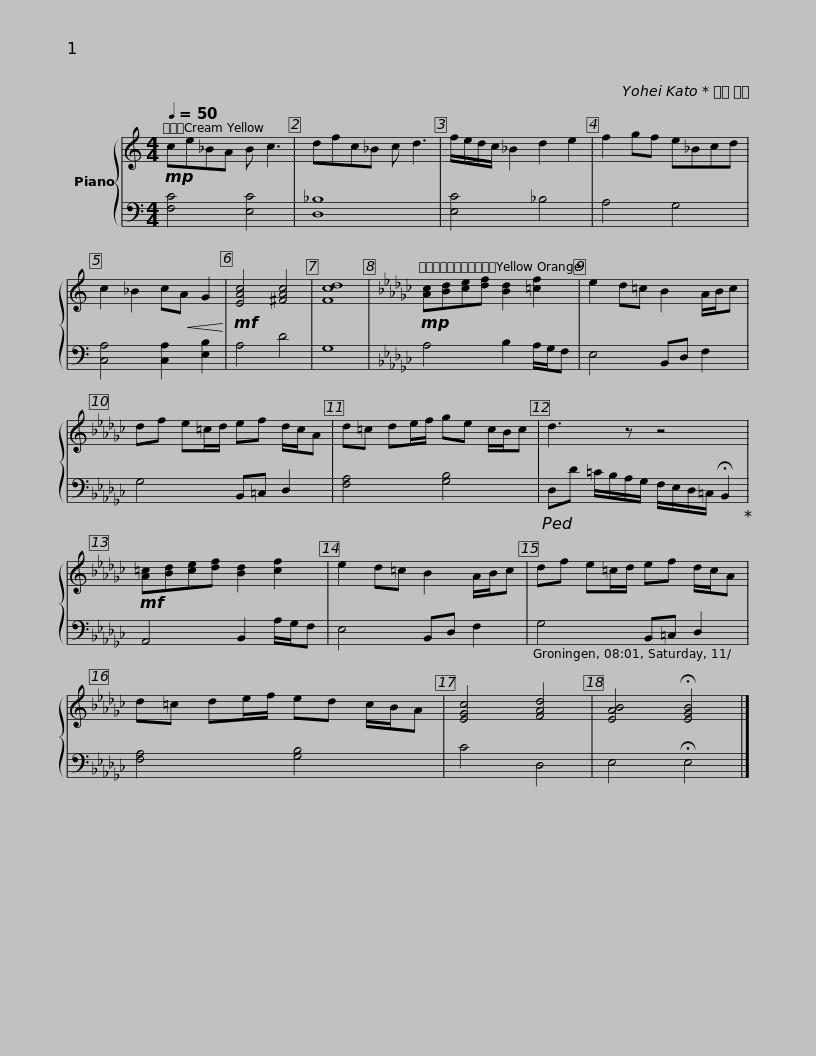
X:1
%%score { 1 | 2 }
L:1/8
Q:1/4=50
M:4/4
I:linebreak $
K:C
V:1 treble
V:2 bass
V:1
!mp! ce_BA B c3 | dfc_B c d3 | f/e/d/c/ _B2 d2 e2 | f2 gf e_Bcd | c2 _B2 c!<(!A G2!<)! | %5
!mf! [EAc]4 [^FAc]4 |$ [Fcd]8 |[K:Gb]!mp! [Ac][Bd][ce][df] [Bd]2 [=cf]2 | e2 d=c B2 A/B/c | df e=c/d/ ef d/c/A |$ %10
 d=c de/f/ ge c/B/c | d3 z z4 |!mf! [A=c][Bd][ce][df] [Bd]2 [cf]2 | e2 d=c B2 A/B/c |$ df e=c/d/ ef d/c/A | %15
 d=c de/f/ ed c/B/A | [EGc]4 [FAd]4 | [EAB]4 !fermata![EGB]4 |] %18
V:2
 [F,C]4 [E,C]4 | [D,_B,]8 | [E,C]4 _B,4 | A,4 G,4 | [C,A,]4 [C,A,]2 [E,B,]2 | %5
 A,4 D4 |$ G,8 |[K:Gb] A,4 B,2 A,/G,/F, | E,4 B,,D, F,2 | G,4 B,,=C, D,2 |$ %10
 [F,A,]4 [G,B,]4 |!ped! D,D =C/B,/A,/G,/ F,/E,/D,/=C,/ !fermata!B,,2!ped-up! | A,,4 B,,2 A,/G,/F, | E,4 B,,D, F,2 |$ G,4 B,,=C, D,2 | %15
 [F,A,]4 [G,B,]4 | C4 D,4 | E,4 !fermata!E,4 |] %18
